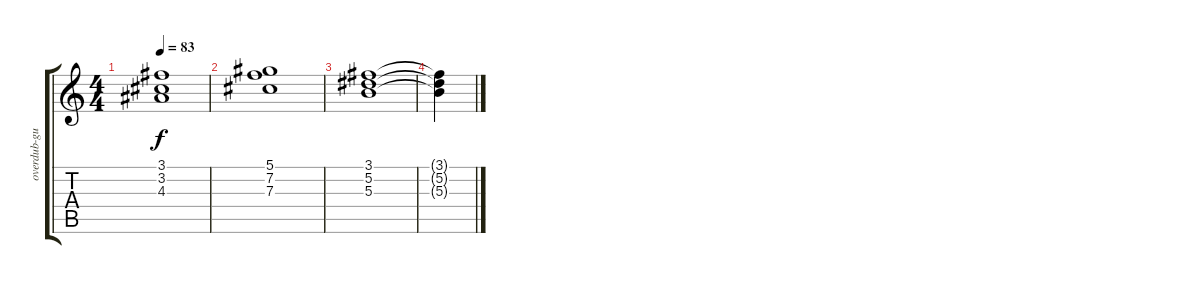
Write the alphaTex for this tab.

\track ("overdub-guit (3 guit total)" "overdub-gu") {instrument distortionguitar}
\staff {score tabs}
\tuning (Eb4 Bb3 Gb3 Db3 Ab2 Eb2) {hide}
\ts (4 4)
\tempo 83
\clef g2
\ks c
(3.1 3.2 4.3).1{dy f} |
(5.1 7.2 7.3).1 |
(3.1 5.2 5.3).1 |
(3.1{t} 5.2{t} 5.3{t}).4
